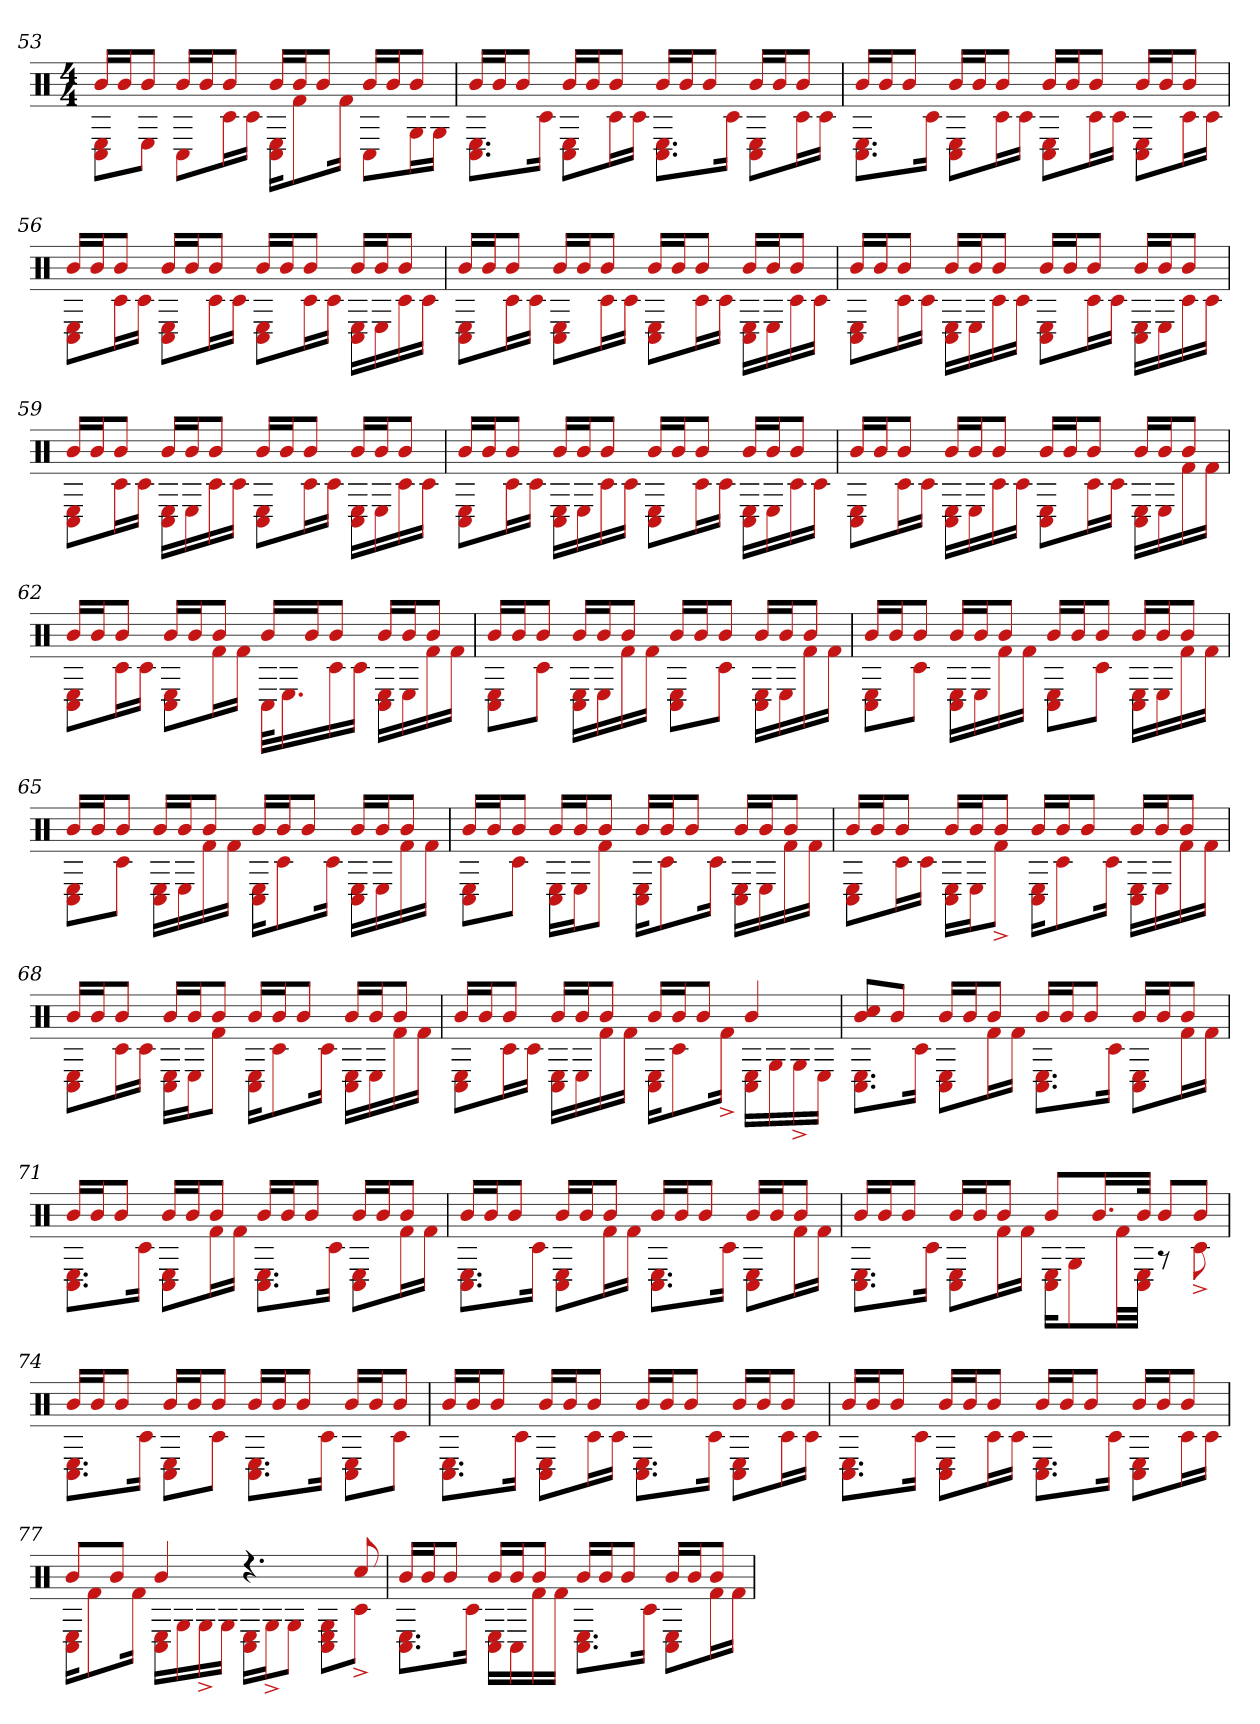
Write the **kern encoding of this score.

**kern
*part1
*staff1
*clefX
*k[]
*M4/4
=53
*^
16bLL	8E 8C#L
16bJ	.
8bJ	8EJ
16bLL	8C#L
16bJ	.
8bJ	16c#L
.	16c#JJ
16bLL	16E 16C#KL
16bJ	8f#
8bJ	.
.	16f#Jk
16bLL	8C#L
16bJ	.
8bJ	16GL
.	16GJJ
=54	=54
16bLL	8.C# 8.EL
16bJ	.
8bJ	.
.	16c#Jk
16bLL	8C# 8EL
16bJ	.
8bJ	16c#L
.	16c#JJ
16bLL	8.C# 8.EL
16bJ	.
8bJ	.
.	16c#Jk
16bLL	8C# 8EL
16bJ	.
8bJ	16c#L
.	16c#JJ
=55	=55
16bLL	8.C# 8.EL
16bJ	.
8bJ	.
.	16c#Jk
16bLL	8C# 8EL
16bJ	.
8bJ	16c#L
.	16c#JJ
16bLL	8C# 8EL
16bJ	.
8bJ	16c#L
.	16c#JJ
16bLL	8C# 8EL
16bJ	.
8bJ	16c#L
.	16c#JJ
=56	=56
16bLL	8C# 8EL
16bJ	.
8bJ	16c#L
.	16c#JJ
16bLL	8E 8C#L
16bJ	.
8bJ	16c#L
.	16c#JJ
16bLL	8E 8C#L
16bJ	.
8bJ	16c#L
.	16c#JJ
16bLL	16E 16C#LL
16bJ	16E
8bJ	16c#
.	16c#JJ
=57	=57
16bLL	8C# 8EL
16bJ	.
8bJ	16c#L
.	16c#JJ
16bLL	8E 8C#L
16bJ	.
8bJ	16c#L
.	16c#JJ
16bLL	8E 8C#L
16bJ	.
8bJ	16c#L
.	16c#JJ
16bLL	16E 16C#LL
16bJ	16E
8bJ	16c#
.	16c#JJ
=58	=58
16bLL	8C# 8EL
16bJ	.
8bJ	16c#L
.	16c#JJ
16bLL	16E 16C#LL
16bJ	16E
8bJ	16c#
.	16c#JJ
16bLL	8C# 8EL
16bJ	.
8bJ	16c#L
.	16c#JJ
16bLL	16C# 16ELL
16bJ	16E
8bJ	16c#
.	16c#JJ
=59	=59
16bLL	8C# 8EL
16bJ	.
8bJ	16c#L
.	16c#JJ
16bLL	16E 16C#LL
16bJ	16E
8bJ	16c#
.	16c#JJ
16bLL	8E 8C#L
16bJ	.
8bJ	16c#L
.	16c#JJ
16bLL	16E 16C#LL
16bJ	16E
8bJ	16c#
.	16c#JJ
=60	=60
16bLL	8E 8C#L
16bJ	.
8bJ	16c#L
.	16c#JJ
16bLL	16E 16C#LL
16bJ	16E
8bJ	16c#
.	16c#JJ
16bLL	8C# 8EL
16bJ	.
8bJ	16c#L
.	16c#JJ
16bLL	16E 16C#LL
16bJ	16E
8bJ	16c#
.	16c#JJ
=61	=61
16bLL	8C# 8EL
16bJ	.
8bJ	16c#L
.	16c#JJ
16bLL	16C# 16ELL
16bJ	16E
8bJ	16c#
.	16c#JJ
16bLL	8C# 8EL
16bJ	.
8bJ	16c#L
.	16c#JJ
16bLL	16E 16C#LL
16bJ	16E
8bJ	16f#
.	16f#JJ
=62	=62
16bLL	8C# 8EL
16bJ	.
8bJ	16c#L
.	16c#JJ
16bLL	8C# 8EL
16bJ	.
8bJ	16f#L
.	16f#JJ
16bLL	32C#KLL
.	16.E
16bJ	.
8bJ	16c#
.	16c#JJ
16bLL	16E 16C#LL
16bJ	16E
8bJ	16f#
.	16f#JJ
=63	=63
16bLL	8C# 8EL
16bJ	.
8bJ	8c#J
16bLL	16C# 16ELL
16bJ	16E
8bJ	16f#
.	16f#JJ
16bLL	8C# 8EL
16bJ	.
8bJ	8c#J
16bLL	16C# 16ELL
16bJ	16E
8bJ	16f#
.	16f#JJ
=64	=64
16bLL	8C# 8EL
16bJ	.
8bJ	8c#J
16bLL	16C# 16ELL
16bJ	16E
8bJ	16f#
.	16f#JJ
16bLL	8C# 8EL
16bJ	.
8bJ	8c#J
16bLL	16C# 16ELL
16bJ	16E
8bJ	16f#
.	16f#JJ
=65	=65
16bLL	8C# 8EL
16bJ	.
8bJ	8c#J
16bLL	16C# 16ELL
16bJ	16E
8bJ	16f#
.	16f#JJ
16bLL	16E 16C#KL
16bJ	8c#
8bJ	.
.	16c#Jk
16bLL	16E 16C#LL
16bJ	16E
8bJ	16f#
.	16f#JJ
=66	=66
16bLL	8E 8C#L
16bJ	.
8bJ	8c#J
16bLL	16C# 16ELL
16bJ	16EJ
8bJ	8f#J
16bLL	16E 16C#KL
16bJ	8c#
8bJ	.
.	16c#Jk
16bLL	16C# 16ELL
16bJ	16E
8bJ	16f#
.	16f#JJ
=67	=67
16bLL	8C# 8EL
16bJ	.
8bJ	16c#L
.	16c#JJ
16bLL	16E 16C#LL
16bJ	16EJ
8bJ	8f#^J
16bLL	16C# 16EKL
16bJ	8c#
8bJ	.
.	16c#Jk
16bLL	16C# 16ELL
16bJ	16E
8bJ	16f#
.	16f#JJ
=68	=68
16bLL	8C# 8EL
16bJ	.
8bJ	16c#L
.	16c#JJ
16bLL	16E 16C#LL
16bJ	16EJ
8bJ	8f#J
16bLL	16C# 16EKL
16bJ	8c#
8bJ	.
.	16c#Jk
16bLL	16E 16C#LL
16bJ	16E
8bJ	16f#
.	16f#JJ
=69	=69
16bLL	8C# 8EL
16bJ	.
8bJ	16c#L
.	16c#JJ
16bLL	16E 16C#LL
16bJ	16E
8bJ	16f#
.	16f#JJ
16bLL	16C# 16EKL
16bJ	8c#
8bJ	.
.	16f#^Jk
4b	16C# 16ELL
.	16G
.	16G^
.	16EJJ
=70	=70
8cc# 8bL	8.C# 8.EL
8bJ	.
.	16c#Jk
16bLL	8E 8C#L
16bJ	.
8bJ	16f#L
.	16f#JJ
16bLL	8.E 8.C#L
16bJ	.
8bJ	.
.	16c#Jk
16bLL	8E 8C#L
16bJ	.
8bJ	16f#L
.	16f#JJ
=71	=71
16bLL	8.C# 8.EL
16bJ	.
8bJ	.
.	16c#Jk
16bLL	8C# 8EL
16bJ	.
8bJ	16f#L
.	16f#JJ
16bLL	8.C# 8.EL
16bJ	.
8bJ	.
.	16c#Jk
16bLL	8E 8C#L
16bJ	.
8bJ	16f#L
.	16f#JJ
=72	=72
16bLL	8.E 8.C#L
16bJ	.
8bJ	.
.	16c#Jk
16bLL	8C# 8EL
16bJ	.
8bJ	16f#L
.	16f#JJ
16bLL	8.C# 8.EL
16bJ	.
8bJ	.
.	16c#Jk
16bLL	8C# 8EL
16bJ	.
8bJ	16f#L
.	16f#JJ
=73	=73
16bLL	8.E 8.C#L
16bJ	.
8bJ	.
.	16c#Jk
16bLL	8E 8C#L
16bJ	.
8bJ	16f#L
.	16f#JJ
8bL	16E 16C#KL
.	8G
16.bL	.
.	32f#LL
32bJJk	32C# 32EJJJ
8bL	8r
8bJ	8c#^
=74	=74
16bLL	8.E 8.C#L
16bJ	.
8bJ	.
.	16c#Jk
16bLL	8E 8C#L
16bJ	.
8bJ	8c#J
16bLL	8.C# 8.EL
16bJ	.
8bJ	.
.	16c#Jk
16bLL	8E 8C#L
16bJ	.
8bJ	8c#J
=75	=75
16bLL	8.C# 8.EL
16bJ	.
8bJ	.
.	16c#Jk
16bLL	8C# 8EL
16bJ	.
8bJ	16c#L
.	16c#JJ
16bLL	8.E 8.C#L
16bJ	.
8bJ	.
.	16c#Jk
16bLL	8C# 8EL
16bJ	.
8bJ	16c#L
.	16c#JJ
=76	=76
16bLL	8.C# 8.EL
16bJ	.
8bJ	.
.	16c#Jk
16bLL	8E 8C#L
16bJ	.
8bJ	16c#L
.	16c#JJ
16bLL	8.E 8.C#L
16bJ	.
8bJ	.
.	16c#Jk
16bLL	8C# 8EL
16bJ	.
8bJ	16c#L
.	16c#JJ
=77	=77
8bL	16C# 16EKL
.	8f#
8bJ	.
.	16f#Jk
4b	16C# 16ELL
.	16G
.	16G^
.	16GJJ
4.r	16C# 16ELL
.	16G^J
.	8GJ
.	8C# 8E 8GL
8cc#	8c#^J
=78	=78
16bLL	8.C# 8.EL
16bJ	.
8bJ	.
.	16c#Jk
16bLL	16E 16C#LL
16bJ	16C#
8bJ	16f#
.	16f#JJ
16bLL	8.C# 8.EL
16bJ	.
8bJ	.
.	16c#Jk
16bLL	8C# 8EL
16bJ	.
8bJ	16f#L
.	16f#JJ
*v	*v
=
*-
